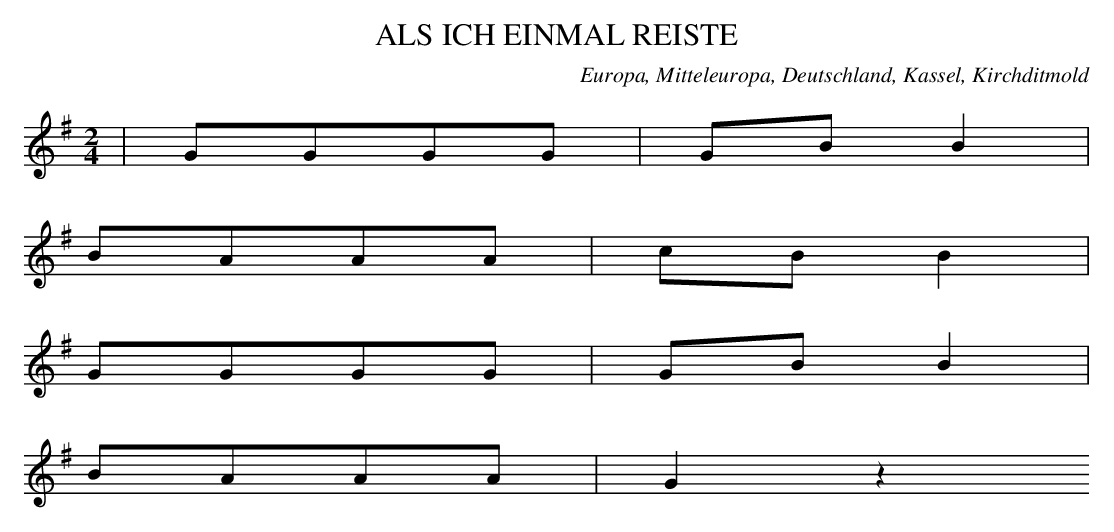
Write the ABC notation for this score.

X:1
T: ALS ICH EINMAL REISTE
O: Europa, Mitteleuropa, Deutschland, Kassel, Kirchditmold
M: 2/4
L: 1/8
K: G
 | GGGG | GBB2 |
BAAA | cBB2 |
GGGG | GBB2 |
BAAA | G2z2
